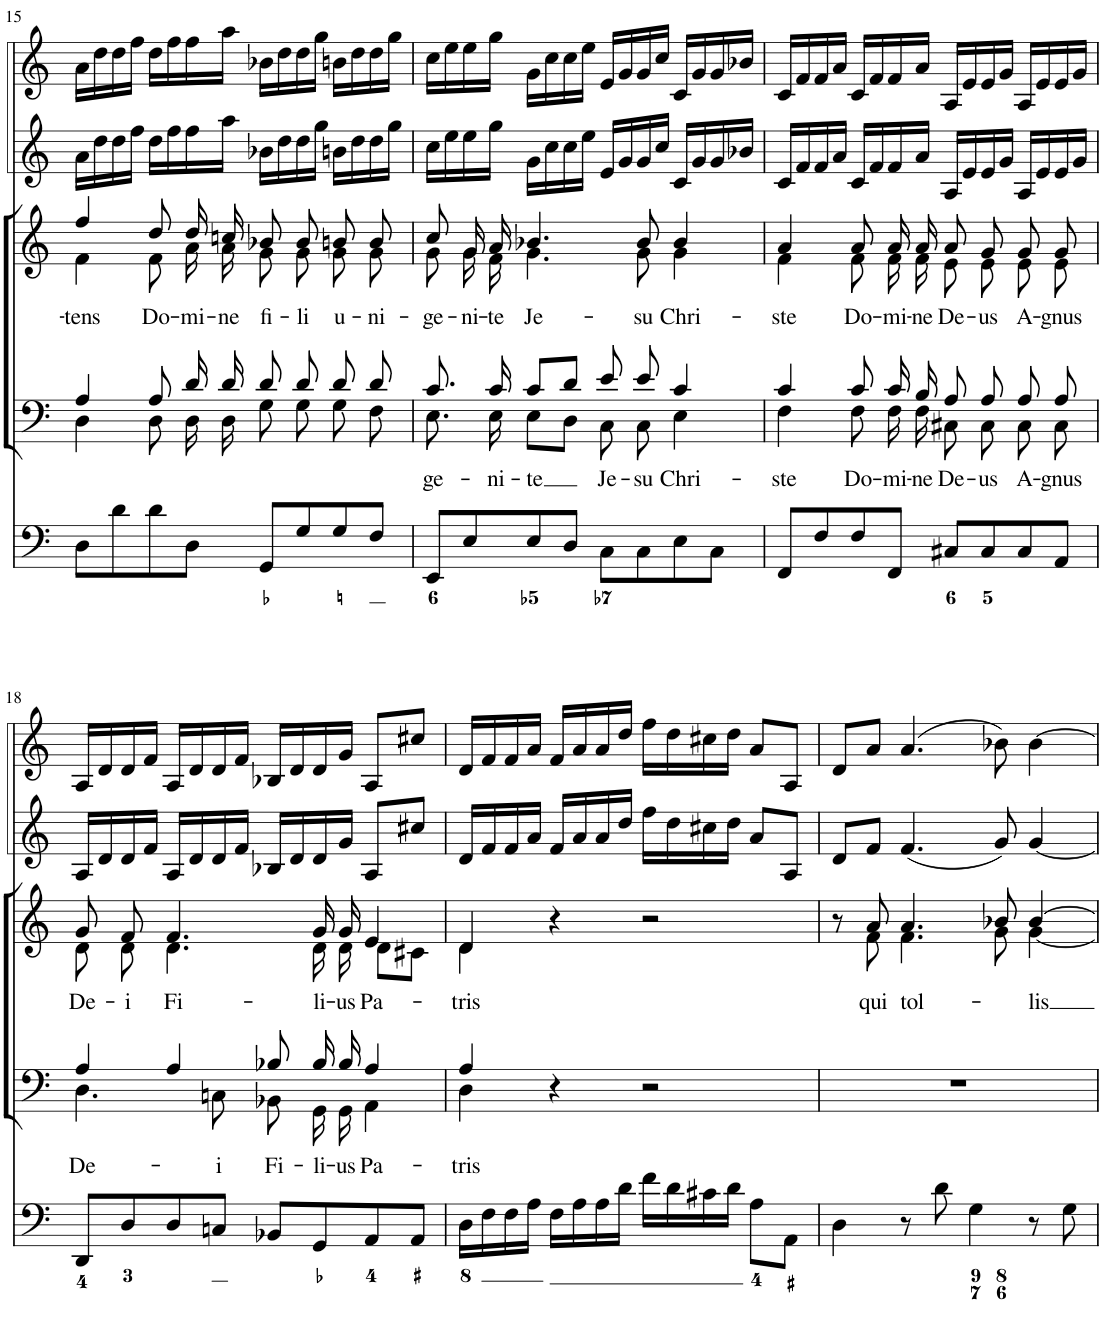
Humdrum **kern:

**kern	**kern	**text	**kern	**text	**kern	**kern
*part5	*part4	*part4	*part3	*part3	*part2	*part1
*staff5	*staff4	*staff4	*staff3	*staff3	*staff2	*staff1
*I"Organ	*I"Voice	*	*I"Voice	*	*I"Violin	*I"Violini
*	*	*	*	*	*I'Vln	*I'Vln
!!LO:PB:g=z
*clefF4	*clefF4	*	*clefG2	*	*clefG2	*clefG2
*k[]	*k[]	*	*k[]	*	*k[]	*k[]
*M4/4	*M4/4	*	*M4/4	*	*M4/4	*M4/4
*met(c)	*met(c)	*	*met(c)	*	*met(c)	*met(c)
=15	=15	=15	=15	=15	=15	=15
*	*^	*	*	*	*	*
!	!	!	!	!	!LO:LY:b	!	!
*	*	*	*	*^	*	*	*
8D\L	4A/	4D\	.	4ff/	4f\	-tens	16a\LL	16a\LL
.	.	.	.	.	.	.	16dd\	16dd\
8d\	.	.	.	.	.	.	16dd\	16dd\
.	.	.	.	.	.	.	16ff\JJ	16ff\JJ
!	!	!	!	!	!	!LO:LY:b	!	!
8d\	8A/	8D\	.	8dd/	8f\	Do-	16dd\LL	16dd\LL
.	.	.	.	.	.	.	16ff\	16ff\
!	!	!	!	!	!	!LO:LY:b	!	!
8D\J	16d/	16D\	.	16dd/	16a\	-mi-	16ff\	16ff\
!	!	!	!	!	!	!LO:LY:b	!	!
.	16d/	16D\	.	16ccn/	16a\	-ne	16aa\JJ	16aa\JJ
!	!	!	!	!	!	!LO:LY:b	!	!
8GG/L	8d/	8G\	.	8b-X/	8g\	fi-	16b-X\LL	16b-X\LL
.	.	.	.	.	.	.	16dd\	16dd\
!	!	!	!	!	!	!LO:LY:b	!	!
8G/	8d/	8G\	.	8b-/	8g\	-li	16dd\	16dd\
.	.	.	.	.	.	.	16gg\JJ	16gg\JJ
!	!	!	!	!	!	!LO:LY:b	!	!
8G/	8d/	8G\	.	8bn/	8g\	u-	16bn\LL	16bn\LL
.	.	.	.	.	.	.	16dd\	16dd\
!	!	!	!	!	!	!LO:LY:b	!	!
8F/J	8d/	8F\	.	8b/	8g\	-ni-	16dd\	16dd\
.	.	.	.	.	.	.	16gg\JJ	16gg\JJ
=16	=16	=16	=16	=16	=16	=16	=16	=16
!	!	!	!LO:LY:b	!	!	!LO:LY:b	!	!
8EE/L	8.c/	8.E\	ge-	8cc/	8g\	-ge-	16cc\LL	16cc\LL
.	.	.	.	.	.	.	16ee\	16ee\
!	!	!	!	!	!	!LO:LY:b	!	!
8E/	.	.	.	16g/	16g\	-ni-	16ee\	16ee\
!	!	!	!LO:LY:b	!	!	!LO:LY:b	!	!
.	16c/	16E\	-ni-	16a/	16f\	-te	16gg\JJ	16gg\JJ
!	!	!	!LO:LY:b	!	!	!LO:LY:b	!	!
8E/	8c/L	8E\L	-te	4.b-X/	4.g\	Je-	16g\LL	16g\LL
.	.	.	.	.	.	.	16cc\	16cc\
8D/J	8d/J	8D\J	.	.	.	.	16cc\	16cc\
.	.	.	.	.	.	.	16ee\JJ	16ee\JJ
!	!	!	!LO:LY:b	!	!	!	!	!
8C\L	8e/	8C\	Je-	.	.	.	16e/LL	16e/LL
.	.	.	.	.	.	.	16g/	16g/
!	!	!	!LO:LY:b	!	!	!LO:LY:b	!	!
8C\	8e/	8C\	-su	8b-/	8g\	-su	16g/	16g/
.	.	.	.	.	.	.	16cc/JJ	16cc/JJ
!	!	!	!LO:LY:b	!	!	!LO:LY:b	!	!
8E\	4c/	4E\	Chri-	4b-/	4g\	Chri-	16c/LL	16c/LL
.	.	.	.	.	.	.	16g/	16g/
8C\J	.	.	.	.	.	.	16g/	16g/
.	.	.	.	.	.	.	16b-X/JJ	16b-X/JJ
=17	=17	=17	=17	=17	=17	=17	=17	=17
!	!	!	!LO:LY:b	!	!	!LO:LY:b	!	!
8FF/L	4c/	4F\	-ste	4a/	4f\	-ste	16c/LL	16c/LL
.	.	.	.	.	.	.	16f/	16f/
8F/	.	.	.	.	.	.	16f/	16f/
.	.	.	.	.	.	.	16a/JJ	16a/JJ
!	!	!	!LO:LY:b	!	!	!LO:LY:b	!	!
8F/	8c/	8F\	Do-	8a/	8f\	Do-	16c/LL	16c/LL
.	.	.	.	.	.	.	16f/	16f/
!	!	!	!LO:LY:b	!	!	!LO:LY:b	!	!
8FF/J	16c/	16F\	-mi-	16a/	16f\	-mi-	16f/	16f/
!	!	!	!LO:LY:b	!	!	!LO:LY:b	!	!
.	16B/	16F\	-ne	16a/	16f\	-ne	16a/JJ	16a/JJ
!	!	!	!LO:LY:b	!	!	!LO:LY:b	!	!
8C#X/L	8A/	8C#X\	De-	8a/	8e\	De-	16A/LL	16A/LL
.	.	.	.	.	.	.	16e/	16e/
!	!	!	!LO:LY:b	!	!	!LO:LY:b	!	!
8C#/	8A/	8C#\	-us	8g/	8e\	-us	16e/	16e/
.	.	.	.	.	.	.	16g/JJ	16g/JJ
!	!	!	!LO:LY:b	!	!	!LO:LY:b	!	!
8C#/	8A/	8C#\	A-	8g/	8e\	A-	16A/LL	16A/LL
.	.	.	.	.	.	.	16e/	16e/
!	!	!	!LO:LY:b	!	!	!LO:LY:b	!	!
8AA/J	8A/	8C#\	-gnus	8g/	8e\	-gnus	16e/	16e/
.	.	.	.	.	.	.	16g/JJ	16g/JJ
!!LO:LB:g=z
=18	=18	=18	=18	=18	=18	=18	=18	=18
!	!	!	!LO:LY:b	!	!	!LO:LY:b	!	!
8DD/L	4A/	4.D\	De-	8g/	8d\	De-	16A/LL	16A/LL
.	.	.	.	.	.	.	16d/	16d/
!	!	!	!	!	!	!LO:LY:b	!	!
8D/	.	.	.	8f/	8d\	-i	16d/	16d/
.	.	.	.	.	.	.	16f/JJ	16f/JJ
!	!	!	!	!	!	!LO:LY:b	!	!
8D/	4A/	.	.	4.f/	4.d\	Fi-	16A/LL	16A/LL
.	.	.	.	.	.	.	16d/	16d/
!	!	!	!LO:LY:b	!	!	!	!	!
8Cn/J	.	8Cn\	-i	.	.	.	16d/	16d/
.	.	.	.	.	.	.	16f/JJ	16f/JJ
!	!	!	!LO:LY:b	!	!	!	!	!
8BB-X/L	8B-X/	8BB-X\	Fi-	.	.	.	16B-X/LL	16B-X/LL
.	.	.	.	.	.	.	16d/	16d/
!	!	!	!LO:LY:b	!	!	!LO:LY:b	!	!
8GG/	16B-/	16GG\	-li-	16g/	16d\	-li-	16d/	16d/
!	!	!	!LO:LY:b	!	!	!LO:LY:b	!	!
.	16B-/	16GG\	-us	16g/	16d\	-us	16g/JJ	16g/JJ
!	!	!	!LO:LY:b	!	!	!LO:LY:b	!	!
8AA/	4A/	4AA\	Pa-	4e/	8d\L	Pa-	8A/L	8A/L
8AA/J	.	.	.	.	8c#X\J	.	8cc#X/J	8cc#X/J
=19	=19	=19	=19	=19	=19	=19	=19	=19
!	!	!	!LO:LY:b	!	!	!LO:LY:b	!	!
16D\LL	4A/	4D\	-tris	4d/	4d\	-tris	16d/LL	16d/LL
16F\	.	.	.	.	.	.	16f/	16f/
16F\	.	.	.	.	.	.	16f/	16f/
16A\JJ	.	.	.	.	.	.	16a/JJ	16a/JJ
16F\LL	4r	2.ryy	.	4r	2.ryy	.	16f/LL	16f/LL
16A\	.	.	.	.	.	.	16a/	16a/
16A\	.	.	.	.	.	.	16a/	16a/
16d\JJ	.	.	.	.	.	.	16dd/JJ	16dd/JJ
16f\LL	2r	.	.	2r	.	.	16ff\LL	16ff\LL
16d\	.	.	.	.	.	.	16dd\	16dd\
16c#X\	.	.	.	.	.	.	16cc#X\	16cc#X\
16d\JJ	.	.	.	.	.	.	16dd\JJ	16dd\JJ
8A\L	.	.	.	.	.	.	8a/L	8a/L
8AA\J	.	.	.	.	.	.	8A/J	8A/J
*	*v	*v	*	*	*	*	*	*
=20	=20	=20	=20	=20	=20	=20	=20
4D\	1r	.	8r	8ryy	.	8d/L	8d/L
!	!	!	!	!	!LO:LY:b	!	!
.	.	.	8a/	8f\	qui	8f/J	8a/J
!	!	!	!	!	!LO:LY:b	!	!
8r	.	.	4.a/	4.f\	tol-	(4.f/	(4.a/
8d\	.	.	.	.	.	.	.
4G\	.	.	.	.	.	.	.
.	.	.	8b-X/	8g\	.	8g/)	8b-X\)
!	!	!	!	!	!LO:LY:b	!	!
8r	.	.	[4b-/	[4g\	-lis	[4g/	[4b-\
8G\	.	.	.	.	.	.	.
*	*	*	*v	*v	*	*	*
=	=	=	=	=	=	=
*-	*-	*-	*-	*-	*-	*-
